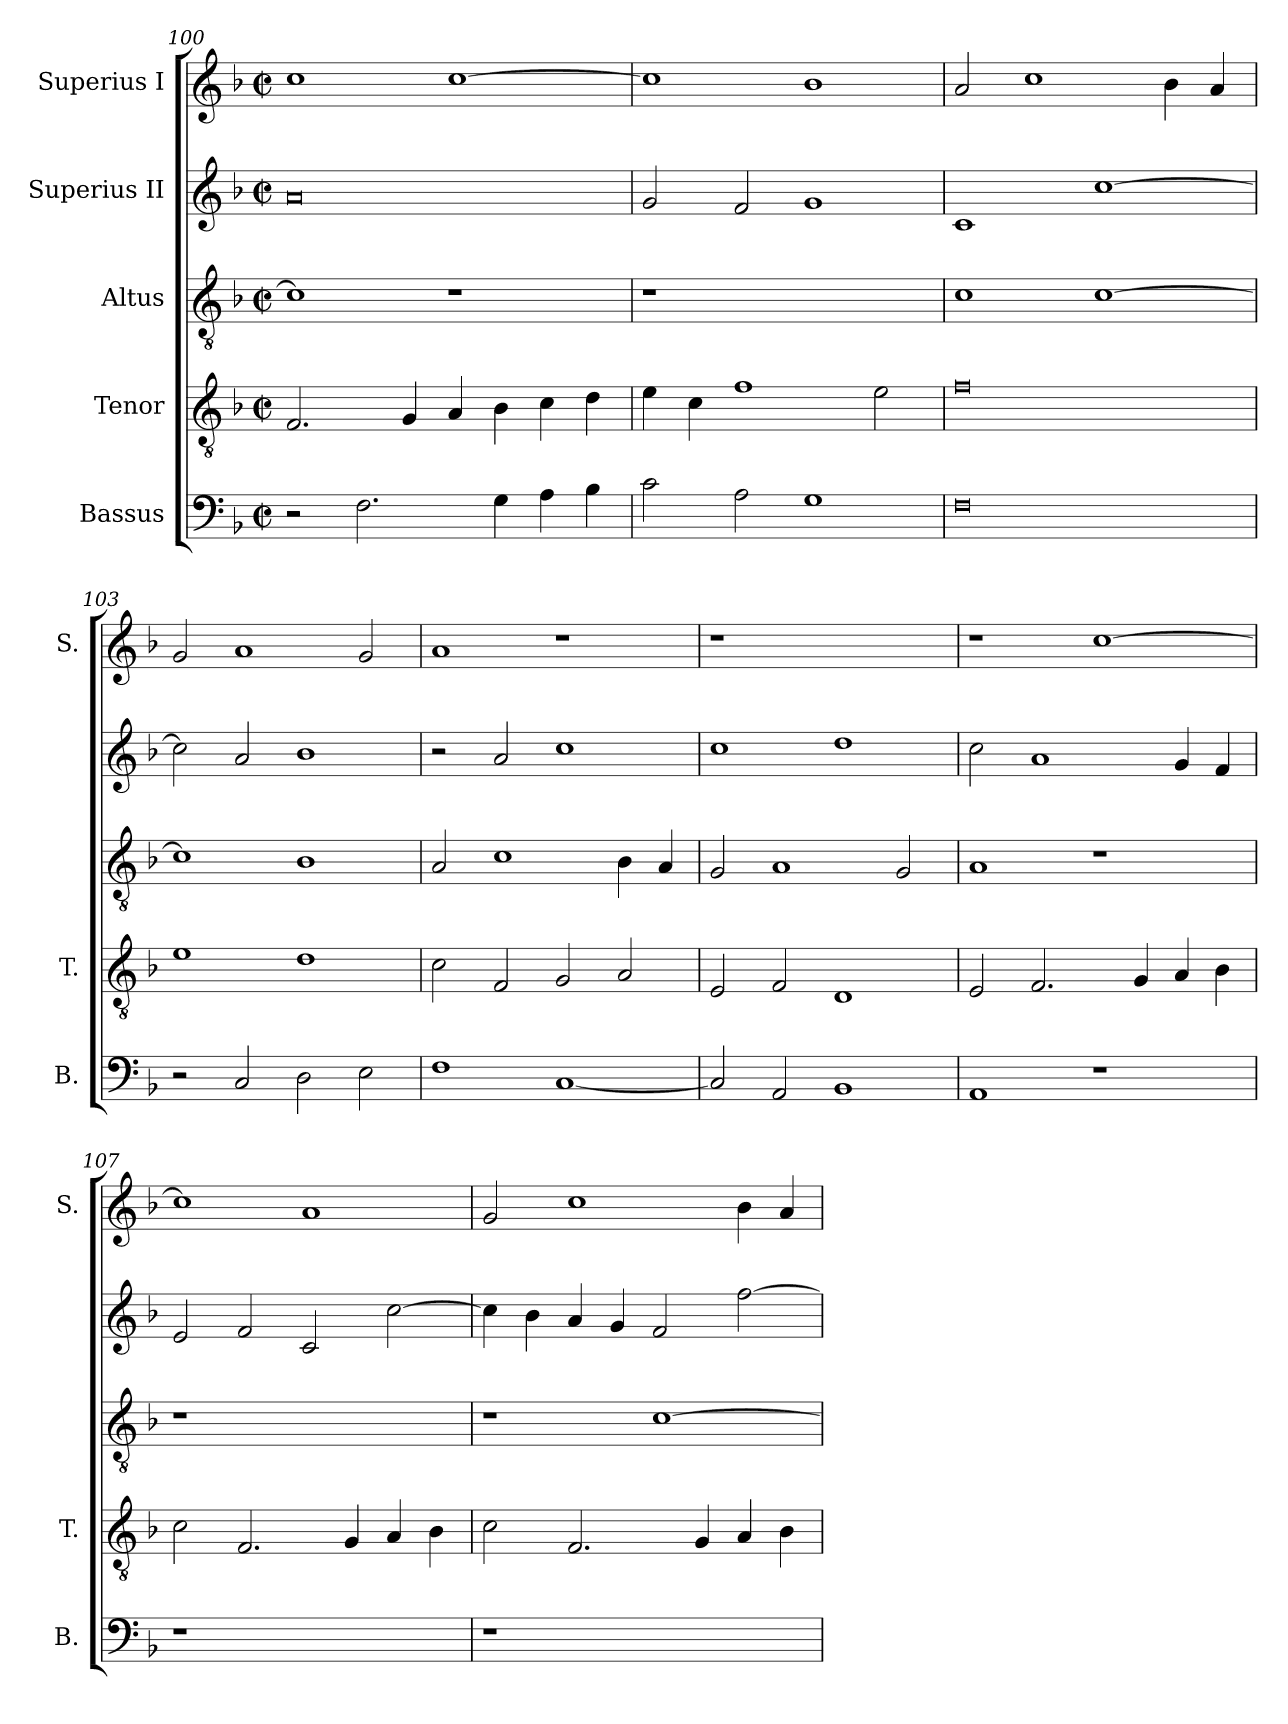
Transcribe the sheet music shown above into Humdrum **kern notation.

**kern	**kern	**kern	**kern	**kern
*part5	*part4	*part3	*part2	*part1
*staff5	*staff4	*staff3	*staff2	*staff1
*I"Bassus	*I"Tenor	*I"Altus	*I"Superius II	*I"Superius I
*I'B.	*I'T.	*	*	*I'S.
*clefF4	*clefGv2	*clefGv2	*clefG2	*clefG2
*	*ITrd7c12	*ITrd7c12	*	*
*k[b-]	*k[b-]	*k[b-]	*k[b-]	*k[b-]
*F:	*F:	*F:	*F:	*F:
*M2/2	*M2/2	*M2/2	*M2/2	*M2/2
*met(c|)	*met(c|)	*met(c|)	*met(c|)	*met(c|)
=100	=100	=100	=100	=100
2r	2.FFi/	1Ci]	0ai	1cci
2.Fi\	.	.	.	.
.	4GGi/	.	.	.
.	4AAi/	1r	.	[>1cci
4Gi\	4BB-i\	.	.	.
4Ai\	4Ci\	.	.	.
4B-i\	4Di\	.	.	.
=101	=101	=101	=101	=101
!	!	!LO:N:vis=1	!	!
2ci\	4Ei\	1r	2gi/	1cci]
.	4Ci\	.	.	.
2Ai\	1Fi	.	2fi/	.
1Gi	.	1ryy	1gi	1b-i
.	2Ei\	.	.	.
!!LO:PB:g=z
=102	=102	=102	=102	=102
0Fi	0Fi	1Ci	1ci	2ai/
.	.	.	.	1cci
.	.	[>1Ci	[>1cci	.
.	.	.	.	4b-i\
.	.	.	.	4ai/
=103	=103	=103	=103	=103
2r	1Ei	1Ci]	2cci\]	2gi/
2Ci/	.	.	2ai/	1ai
2Di\	1Di	1BB-i	1b-i	.
2Ei\	.	.	.	2gi/
=104	=104	=104	=104	=104
1Fi	2Ci\	2AAi/	2r	1ai
.	2FFi/	1Ci	2ai/	.
[<1Ci	2GGi/	.	1cci	1r
.	2AAi/	4BB-i\	.	.
.	.	4AAi/	.	.
=105	=105	=105	=105	=105
!	!	!	!	!LO:N:vis=1
2Ci/]	2EEi/	2GGi/	1cci	1r
2AAi/	2FFi/	1AAi	.	.
1BB-i	1DDi	.	1ddi	1ryy
.	.	2GGi/	.	.
=106	=106	=106	=106	=106
1AAi	2EEi/	1AAi	2cci\	1r
.	2.FFi/	.	1ai	.
1r	.	1r	.	[>1cci
.	4GGi/	.	.	.
.	4AAi/	.	4gi/	.
.	4BB-i\	.	4fi/	.
!!LO:LB:g=z
=107	=107	=107	=107	=107
!LO:N:vis=1	!	!LO:N:vis=1	!	!
1r	2Ci\	1r	2ei/	1cci]
.	2.FFi/	.	2fi/	.
1ryy	.	1ryy	2ci/	1ai
.	4GGi/	.	.	.
.	4AAi/	.	[>2cci\	.
.	4BB-i\	.	.	.
=108	=108	=108	=108	=108
!LO:N:vis=1	!	!	!	!
1r	2Ci\	1r	4cci\]	2gi/
.	.	.	4b-i\	.
.	2.FFi/	.	4ai/	1cci
.	.	.	4gi/	.
1ryy	.	[>1Ci	2fi/	.
.	4GGi/	.	.	.
.	4AAi/	.	[>2ffi\	4b-i\
.	4BB-i\	.	.	4ai/
=	=	=	=	=
*-	*-	*-	*-	*-
